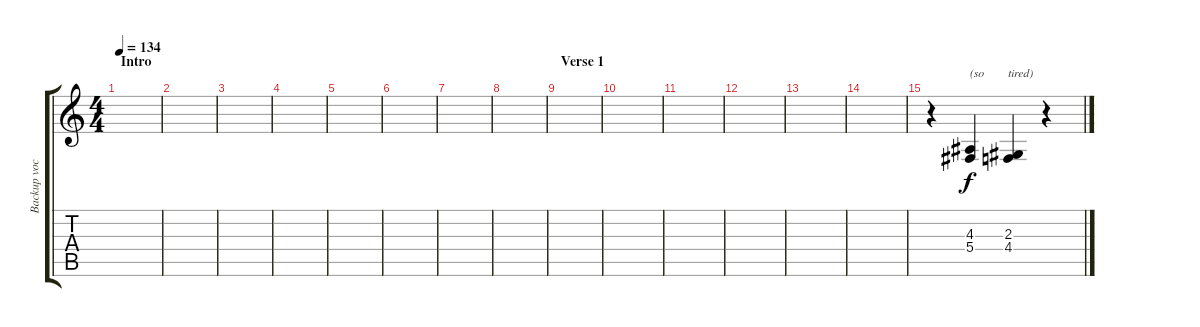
\track ("Backup vocals" "Backup voc") {instrument sopranosax}
\staff {score tabs}
\tuning (Eb4 Bb3 Gb3 Db3 Ab2 Eb2) {hide}
\ts (4 4)
\section ("" "Intro")
\tempo 134
\clef g2
\ks c
|
|
|
|
|
|
|
|
\section ("" "Verse 1")
|
|
|
|
|
|
r.4 (4.3 5.4).4{txt "(so"} (2.3 4.4).4{txt "tired)"} r.4
